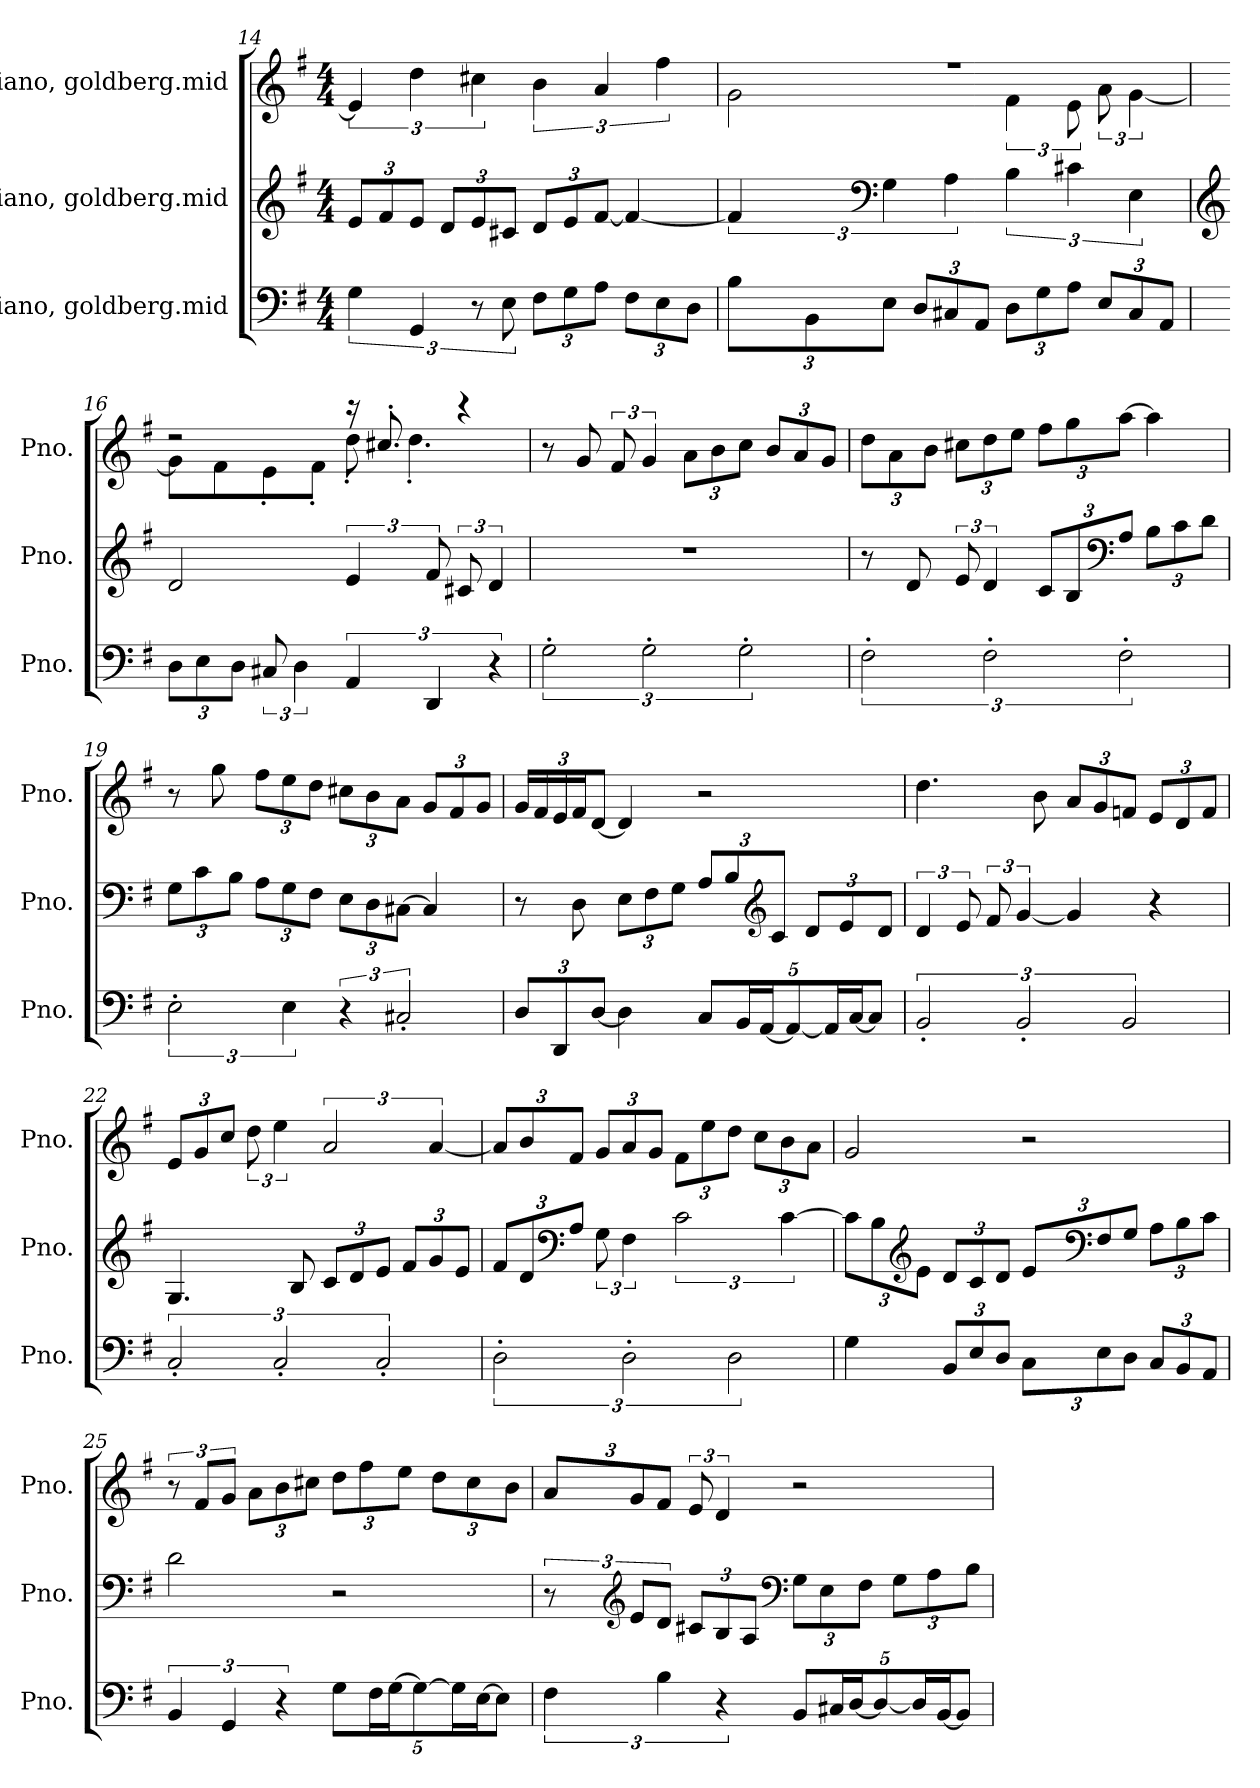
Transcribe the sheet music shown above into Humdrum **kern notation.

**kern	**kern	**kern
*part3	*part2	*part1
*staff3	*staff2	*staff1
*I"Piano, goldberg.mid	*I"Piano, goldberg.mid	*I"Piano, goldberg.mid
*I'Pno.	*I'Pno.	*I'Pno.
!!LO:LB:g=z
*clefF4	*clefG2	*clefG2
*k[f#]	*k[f#]	*k[f#]
*M4/4	*M4/4	*M4/4
*	*Xbrackettup	*
=14	=14	=14
6G\	12e/L	6e/]
.	12f#/	.
6GG/	12e/J	6dd\
.	12d/L	.
12r	12e/	6cc#X\
12E\	12c#X/J	.
*Xbrackettup	*	*
12F#\L	12d/L	6b\
12G\	12e/	.
12A\J	[12f#/J	6a/
12F#\L	4f#/_	.
12E\	.	6ff#\
12D\J	.	.
=15	=15	=15
*	*brackettup	*
*	*	*^
12B\L	6f#/]	1r	2g\
12BB\	.	.	.
*	*clefF4	*	*
12E\J	6G\	.	.
12D/L	.	.	.
12C#X/	6A\	.	.
12AA/J	.	.	.
12D\L	6B\	.	6f#\
12G\	.	.	.
12A\J	6c#X\	.	12e\
12E/L	.	.	12a\
12C#/	6E\	.	[6g\
12AA/J	.	.	.
=16	=16	=16	=16
*	*clefG2	*	*
12D\L	2d/	2r	8g\L]
12E\	.	.	.
.	.	.	8f#\
12D\J	.	.	.
*brackettup	*	*	*
12C#X/	.	.	8e'\
6D\	.	.	.
.	.	.	8f#'\J
6AA/	6e/	16r	8dd'\
.	.	8.cc#X'/	.
.	.	.	4.dd'\
6DD/	12f#/	.	.
.	12c#X/	4r	.
6r	6d/	.	.
*	*	*v	*v
!!LO:LB:g=z
=17	=17	=17
3G'\	1r	8r
.	.	8g/
.	.	12f#/
3G'\	.	6g/
*	*	*Xbrackettup
.	.	12a\L
.	.	12b\
3G'\	.	12cc\J
.	.	12b/L
.	.	12a/
.	.	12g/J
=18	=18	=18
3F#'\	8r	12dd\L
.	.	12a\
.	8d/	.
.	.	12b\J
.	12e/	12cc#X\L
3F#'\	6d/	12dd\
.	.	12ee\J
*	*Xbrackettup	*
.	12c/L	12ff#\L
.	12B/	12gg\
*	*clefF4	*
3F#'\	12A/J	[12aa\J
.	12B\L	4aa\]
.	12c\	.
.	12d\J	.
=19	=19	=19
3E'\	12G\L	8r
.	12c\	.
.	.	8gg\
.	12B\J	.
.	12A\L	12ff#\L
6E\	12G\	12ee\
.	12F#\J	12dd\J
6r	12E\L	12cc#X\L
.	12D\	12b\
3C#X'/	[12C#X\J	12a\J
.	4C#/]	12g/L
.	.	12f#/
.	.	12g/J
!!LO:LB:g=z
=20	=20	=20
*Xbrackettup	*	*
12D/L	8r	24g/LL
.	.	24f#/
12DD/	.	24e/
.	8D\	24f#/J
[12D/J	.	[12d/J
4D\]	12E\L	4d/]
.	12F#\	.
.	12G\J	.
10C/L	12A/L	2r
.	12B/	.
20BB/L	.	.
[20AA/J	.	.
*	*clefG2	*
.	12c/J	.
10AA/_	.	.
.	12d/L	.
20AA/L]	.	.
.	12e/	.
[20C/J	.	.
10C/J]	.	.
.	12d/J	.
=21	=21	=21
*brackettup	*brackettup	*
3BB'/	6d/	4.dd\
.	12e/	.
.	12f#/	.
3BB'/	[6g/	.
.	.	8b\
.	4g/]	12a/L
.	.	12g/
3BB/	.	12fn/J
.	4r	12e/L
.	.	12d/
.	.	12f/J
=22	=22	=22
3C'/	4.G/	12e/L
.	.	12g/
.	.	12cc/J
*	*	*brackettup
.	.	12dd\
3C'/	.	6ee\
.	8B/	.
*	*Xbrackettup	*
.	12c/L	3a/
.	12d/	.
3C'/	12e/J	.
.	12f#/L	.
.	12g/	[6a/
.	12e/J	.
!!LO:PB:g=z
=23	=23	=23
*	*	*Xbrackettup
3D'\	12f#/L	12a/L]
.	12d/	12b/
*	*clefF4	*
.	12A/J	12f#/J
*	*brackettup	*
.	12G\	12g/L
3D'\	6F#\	12a/
.	.	12g/J
.	3c\	12f#\L
.	.	12ee\
3D\	.	12dd\J
.	.	12cc\L
.	[6c\	12b\
.	.	12a\J
=24	=24	=24
*	*Xbrackettup	*
4G\	12c\L]	2g/
.	12B\	.
*	*clefG2	*
.	12e\J	.
*Xbrackettup	*	*
12BB/L	12d/L	.
12E/	12c/	.
12D/J	12d/J	.
12C\L	12e/L	2r
*	*clefF4	*
12E\	12F#/	.
12D\J	12G/J	.
12C/L	12A\L	.
12BB/	12B\	.
12AA/J	12c\J	.
=25	=25	=25
*brackettup	*	*brackettup
6BB/	2d\	12r
.	.	12f#/L
6GG/	.	12g/J
*	*	*Xbrackettup
.	.	12a\L
6r	.	12b\
.	.	12cc#X\J
*Xbrackettup	*	*
10G\L	2r	12dd\L
.	.	12ff#\
20F#\L	.	.
[20G\J	.	.
.	.	12ee\J
10G\_	.	.
.	.	12dd\L
20G\L]	.	.
.	.	12cc#\
[20E\J	.	.
10E\J]	.	.
.	.	12b\J
!!LO:LB:g=z
=26	=26	=26
*brackettup	*brackettup	*
6F#\	12r	12a/L
*	*clefG2	*
.	12e/L	12g/
6B\	12d/J	12f#/J
*	*Xbrackettup	*brackettup
.	12c#X/L	12e/
6r	12B/	6d/
.	12A/J	.
*	*clefF4	*
*Xbrackettup	*	*
10BB/L	12G\L	2r
.	12E\	.
20C#X/L	.	.
[20D/J	.	.
.	12F#\J	.
10D/_	.	.
.	12G\L	.
20D/L]	.	.
.	12A\	.
[20BB/J	.	.
10BB/J]	.	.
.	12B\J	.
=	=	=
*-	*-	*-
